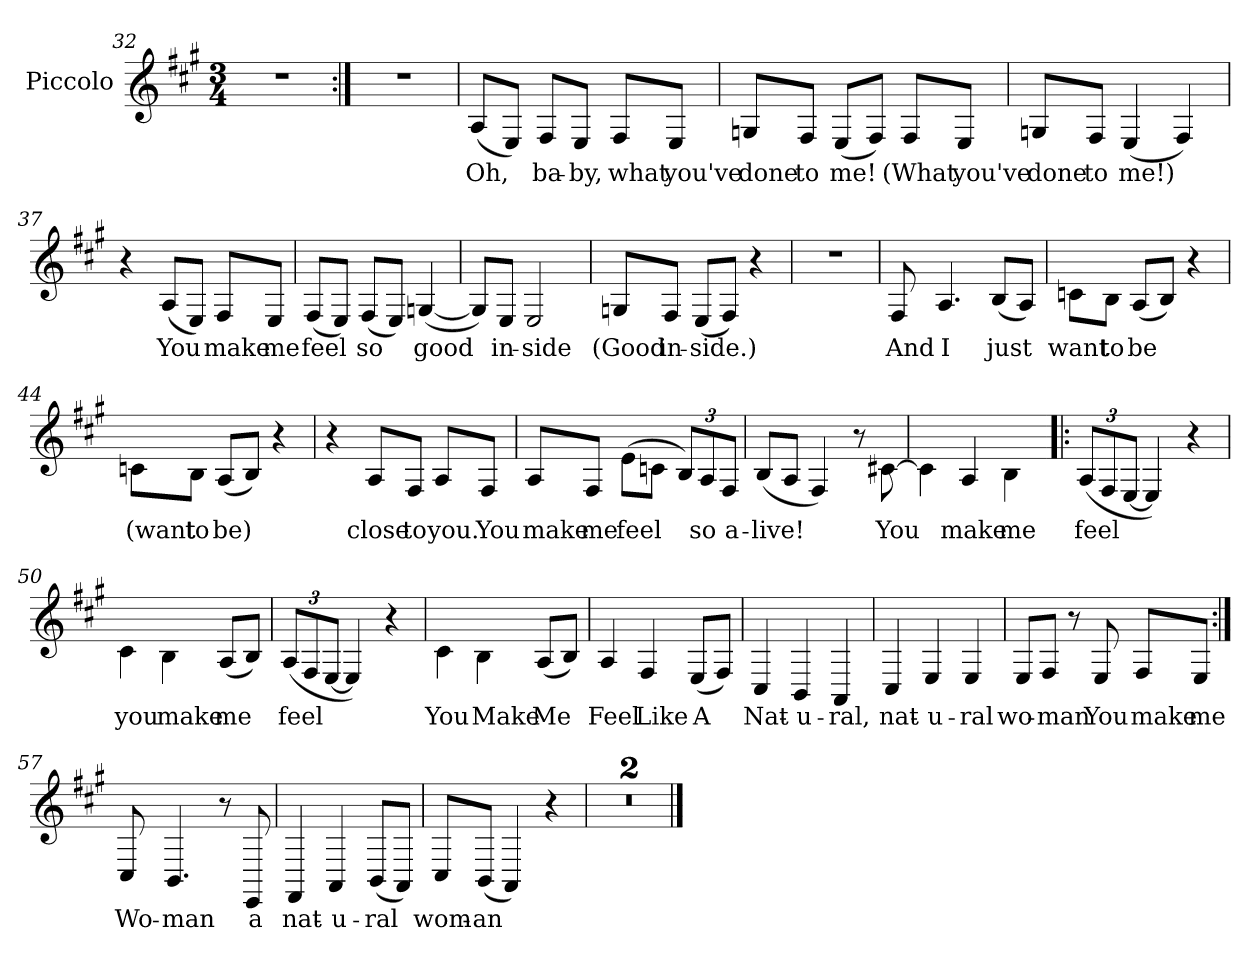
**kern	**text
*part1	*part1
*staff1	*staff1
*I"Piccolo	*
*I'Picc	*
*clefG2	*
*ITrd-7c-12	*
*k[f#c#g#]	*
*A:	*
*M3/4	*
=32	=32
2.r	.
!!LO:LB:g=z
=33:|!	=33:|!
2.r	.
=34	=34
(8a/L	Oh,
8e/J)	.
8f#/L	ba-
8e/J	-by,
8f#/L	what
8e/J	you've
=35	=35
8gn/L	done
8f#/J	to
(8e/L	me!
8f#/J)	.
8f#/L	(What
8e/J	you've
=36	=36
8gn/L	done
8f#/J	to
(4e/	me!)
4f#/)	.
!!LO:LB:g=z
=37	=37
4r	.
(8a/L	You
8e/J)	.
8f#/L	make
8e/J	me
=38	=38
(8f#/L	feel
8e/J)	.
(8f#/L	so
8e/J)	.
([4gn/	good
=39	=39
8g/L])	.
8e/J	in-
2e/	-side
=40	=40
8gn/L	(Good
8f#/J	in-
(8e/L	-side.)
8f#/J)	.
4r	.
=41	=41
2.r	.
!!LO:LB:g=z
=42	=42
8f#/	And
4.a/	I
(8b\L	just
8a/J)	.
=43	=43
8ccn\L	want
8b\J	to
(8a/L	be
8b\J)	.
4r	.
=44	=44
8ccn\L	(want
8b\J	to
(8a/L	be)
8b\J)	.
4r	.
=45	=45
4r	.
8a/L	close
8f#/J	to
8a/L	you.
8f#/J	You
=46	=46
8a/L	make
8f#/J	me
(8ee\L	feel
8ccn\J	.
*Xbrackettup	*
12b/L)	.
12a/	so
12f#/J	a-
!!LO:LB:g=z
=47	=47
(8b\L	-live!
8a/J	.
4f#/)	.
8r	.
[8cc#X\	You
=48	=48
4cc#\]	.
4a/	make
4b\	me
=49!|:	=49!|:
(12a/L	feel
12f#/	.
[12e/J	.
4e/])	.
4r	.
=50	=50
4cc#\	you
4b\	make
(8a/L	me
8b\J)	.
!!LO:LB:g=z
=51	=51
(12a/L	feel
12f#/	.
[12e/J	.
4e/])	.
4r	.
=52	=52
4cc#\	You
4b\	Make
(8a/L	Me
8b\J)	.
=53	=53
4a/	Feel
4f#/	Like
(8e/L	A
8f#/J)	.
=54	=54
4c#/	Nat-
4B/	-u-
4A/	ral,
=55	=55
4c#/	nat-
4e/	-u-
4e/	-ral
!!LO:LB:g=z
=56	=56
8e/L	wo-
8f#/J	-man
8r	.
8e/	You
8f#/L	make
8e/J	me
=57:|!	=57:|!
8c#/	Wo-
4.B/	-man
8r	.
8E/	a
=58	=58
4F#/	nat-
4A/	-u-
(8B/L	-ral
8A/J)	.
=59	=59
8c#/L	wom-
(8B/J	-an
4A/)	.
4r	.
=60	=60
2.r	.
=61	=61
2.r	.
==	==
*-	*-
